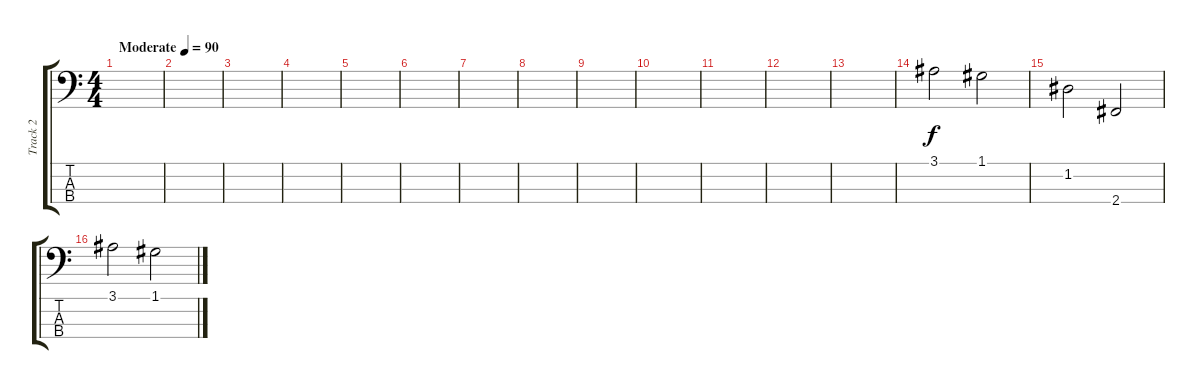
\track ("Track 2" "Track 2") {instrument electricbassfinger}
\staff {score tabs}
\tuning (G2 D2 A1 E1) {hide}
\ts (4 4)
\tempo (90 "Moderate")
\clef f4
\ks c
|
|
|
|
|
|
|
|
|
|
|
|
|
3.1.2 1.1.2 |
1.2.2 2.4.2 |
3.1.2 1.1.2
